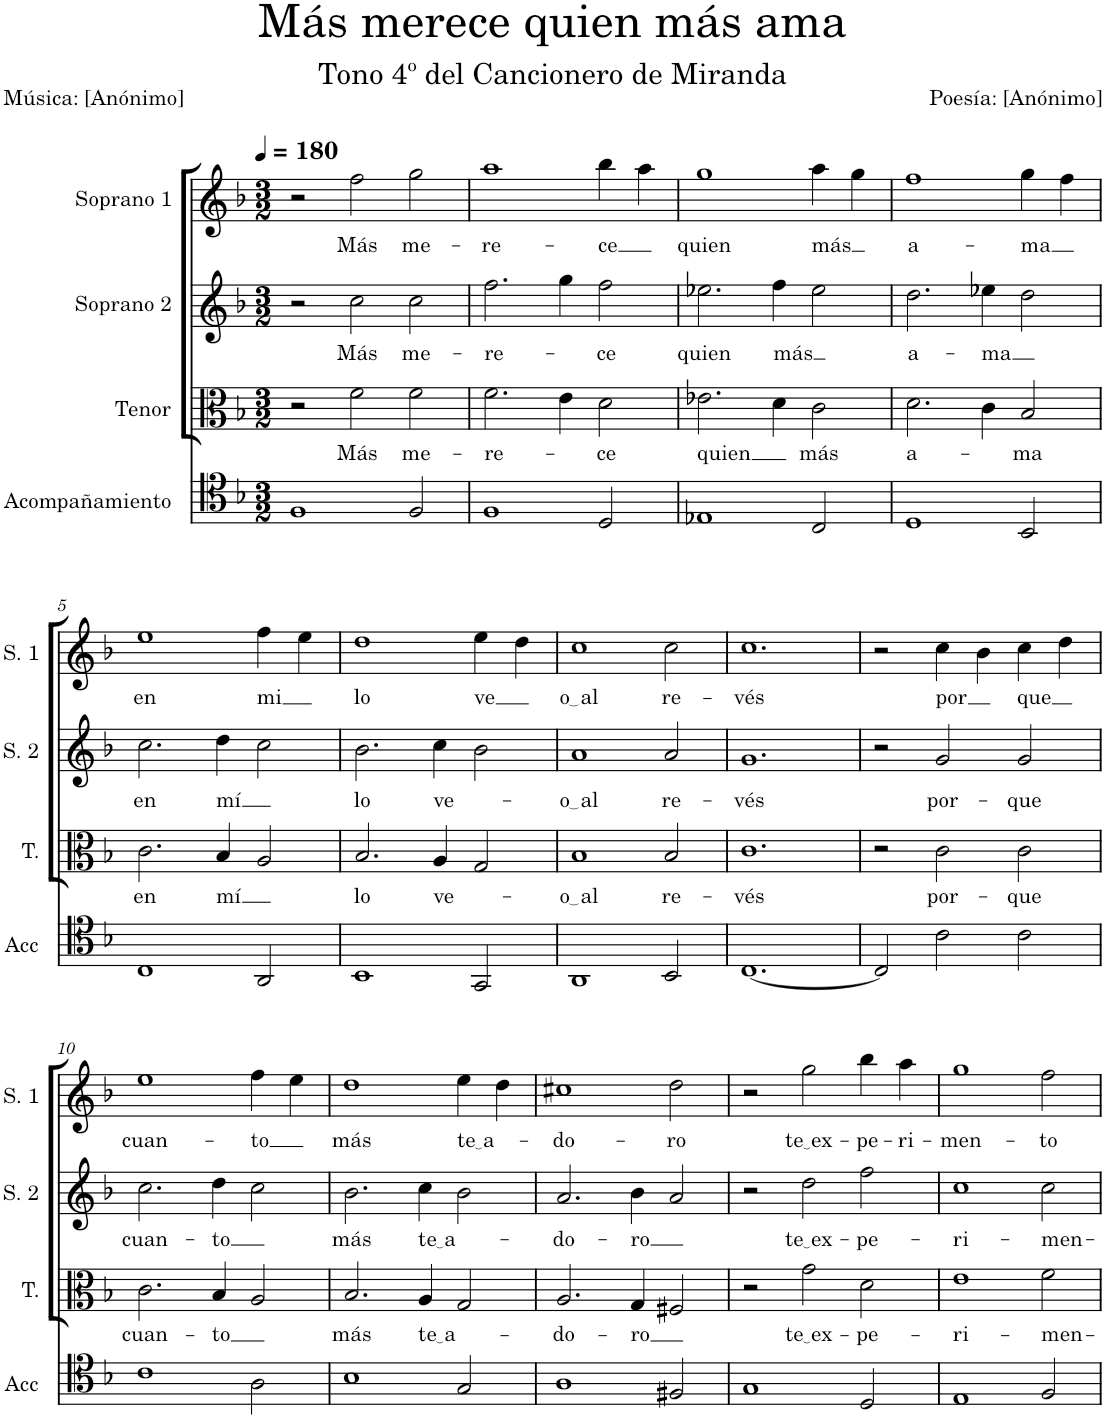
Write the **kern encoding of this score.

**kern	**kern	**text	**kern	**text	**kern	**text
*part4	*part3	*part3	*part2	*part2	*part1	*part1
*staff4	*staff3	*staff3	*staff2	*staff2	*staff1	*staff1
*I"Acompañamiento	*I"Tenor	*	*I"Soprano 2	*	*I"Soprano 1	*
*	*I'T.	*	*I'S. 2	*	*I'S. 1	*
*clefC4	*clefC3	*	*clefG2	*	*clefG2	*
*k[b-]	*k[b-]	*	*k[b-]	*	*k[b-]	*
*M3/2	*M3/2	*	*M3/2	*	*M3/2	*
*MM180	*MM180	*	*MM180	*	*MM180	*
=1	=1	=1	=1	=1	=1	=1
1F	2r	.	2r	.	2r	.
!	!	!LO:LY:b	!	!LO:LY:b	!	!LO:LY:b
.	2f\	Más	2cc\	Más	2ff\	Más
!	!	!LO:LY:b	!	!LO:LY:b	!	!LO:LY:b
2F/	2f\	me-	2cc\	me-	2gg\	me-
=2	=2	=2	=2	=2	=2	=2
!	!	!LO:LY:b	!	!LO:LY:b	!	!LO:LY:b
1F	2.f\	-re-	2.ff\	-re-	1aa	-re-
.	4e\	.	4gg\	.	.	.
!	!	!LO:LY:b	!	!LO:LY:b	!	!LO:LY:b
2D/	2d\	-ce	2ff\	-ce	4bb-\	-ce
.	.	.	.	.	4aa\	.
=3	=3	=3	=3	=3	=3	=3
!	!	!LO:LY:b	!	!LO:LY:b	!	!LO:LY:b
1E-X	2.e-X\	quien	2.ee-X\	quien	1gg	quien
!	!	!	!	!LO:LY:b	!	!
.	4d\	.	4ff\	más	.	.
!	!	!LO:LY:b	!	!	!	!LO:LY:b
2C/	2c\	más	2ee-\	.	4aa\	más
.	.	.	.	.	4gg\	.
=4	=4	=4	=4	=4	=4	=4
!	!	!LO:LY:b	!	!LO:LY:b	!	!LO:LY:b
1D	2.d\	a-	2.dd\	a-	1ff	a-
!	!	!	!	!LO:LY:b	!	!
.	4c\	.	4ee-X\	-ma	.	.
!	!	!LO:LY:b	!	!	!	!LO:LY:b
2BB-/	2B-/	-ma	2dd\	.	4gg\	-ma
.	.	.	.	.	4ff\	.
!!LO:LB:g=z
=5	=5	=5	=5	=5	=5	=5
!	!	!LO:LY:b	!	!LO:LY:b	!	!LO:LY:b
1C	2.c\	en	2.cc\	en	1ee	en
!	!	!LO:LY:b	!	!LO:LY:b	!	!
.	4B-/	mí	4dd\	mí	.	.
!	!	!	!	!	!	!LO:LY:b
2AA/	2A/	.	2cc\	.	4ff\	mi
.	.	.	.	.	4ee\	.
=6	=6	=6	=6	=6	=6	=6
!	!	!LO:LY:b	!	!LO:LY:b	!	!LO:LY:b
1BB-	2.B-/	lo	2.b-\	lo	1dd	lo
!	!	!LO:LY:b	!	!LO:LY:b	!	!
.	4A/	-ve-	4cc\	-ve-	.	.
!	!	!	!	!	!	!LO:LY:b
2GG/	2G/	.	2b-\	.	4ee\	ve
.	.	.	.	.	4dd\	.
=7	=7	=7	=7	=7	=7	=7
!	!	!LO:LY:b	!	!LO:LY:b	!	!LO:LY:b
1AA	1B-	o al	1a	o al	1cc	o al
!	!	!LO:LY:b	!	!LO:LY:b	!	!LO:LY:b
2BB-/	2B-/	re-	2a/	re-	2cc\	re-
=8	=8	=8	=8	=8	=8	=8
!	!	!LO:LY:b	!	!LO:LY:b	!	!LO:LY:b
[1.C	1.c	-vés	1.g	-vés	1.cc	-vés
=9	=9	=9	=9	=9	=9	=9
2C/]	2r	.	2r	.	2r	.
!	!	!LO:LY:b	!	!LO:LY:b	!	!LO:LY:b
2c\	2c\	por-	2g/	por-	4cc\	por
.	.	.	.	.	4b-\	.
!	!	!LO:LY:b	!	!LO:LY:b	!	!LO:LY:b
2c\	2c\	-que	2g/	-que	4cc\	que
.	.	.	.	.	4dd\	.
!!LO:LB:g=z
=10	=10	=10	=10	=10	=10	=10
!	!	!LO:LY:b	!	!LO:LY:b	!	!LO:LY:b
1c	2.c\	cuan-	2.cc\	cuan-	1ee	cuan-
!	!	!LO:LY:b	!	!LO:LY:b	!	!
.	4B-/	-to	4dd\	-to	.	.
!	!	!	!	!	!	!LO:LY:b
2A\	2A/	.	2cc\	.	4ff\	-to
.	.	.	.	.	4ee\	.
=11	=11	=11	=11	=11	=11	=11
!	!	!LO:LY:b	!	!LO:LY:b	!	!LO:LY:b
1B-	2.B-/	más	2.b-\	más	1dd	más
!	!	!LO:LY:b	!	!LO:LY:b	!	!
.	4A/	te a	4cc\	te a	.	.
!	!	!	!	!	!	!LO:LY:b
2G/	2G/	.	2b-\	.	4ee\	te a
.	.	.	.	.	4dd\	.
=12	=12	=12	=12	=12	=12	=12
!	!	!LO:LY:b	!	!LO:LY:b	!	!LO:LY:b
1A	2.A/	-do-	2.a/	-do-	1cc#X	-do-
!	!	!LO:LY:b	!	!LO:LY:b	!	!
.	4G/	-ro	4b-\	-ro	.	.
!	!	!	!	!	!	!LO:LY:b
2F#X/	2F#X/	.	2a/	.	2dd\	-ro
=13	=13	=13	=13	=13	=13	=13
1G	2r	.	2r	.	2r	.
!	!	!LO:LY:b	!	!LO:LY:b	!	!LO:LY:b
.	2g\	te ex	2dd\	te ex	2gg\	te ex
!	!	!LO:LY:b	!	!LO:LY:b	!	!LO:LY:b
2D/	2d\	-pe-	2ff\	-pe-	4bb-\	-pe-
!	!	!	!	!	!	!LO:LY:b
.	.	.	.	.	4aa\	-ri-
=14	=14	=14	=14	=14	=14	=14
!	!	!LO:LY:b	!	!LO:LY:b	!	!LO:LY:b
1E	1e	-ri-	1cc	-ri-	1gg	-men-
!	!	!LO:LY:b	!	!LO:LY:b	!	!LO:LY:b
2F/	2f\	-men-	2cc\	-men-	2ff\	-to
=	=	=	=	=	=	=
*-	*-	*-	*-	*-	*-	*-
